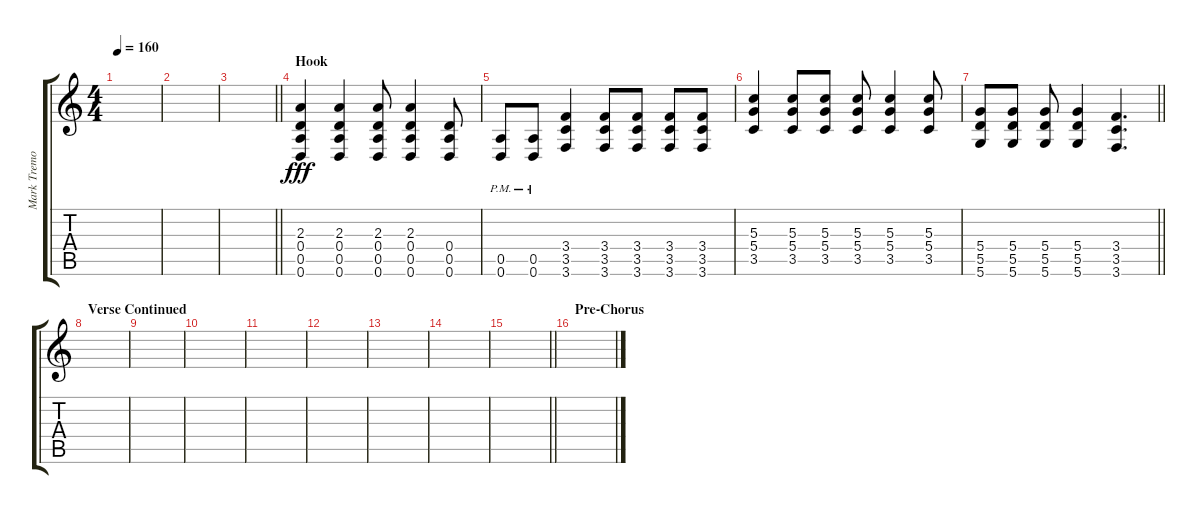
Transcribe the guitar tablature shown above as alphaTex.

\track ("Mark Tremonti [Overdubbed/FX]" "Mark Tremo") {instrument distortionguitar}
\staff {score tabs}
\tuning (E4 B3 G3 D3 A2 D2) {hide}
\ts (4 4)
\tempo 160
\clef g2
\ks c
|
|
\barLineRight lightlight
|
\section ("" "Hook")
(2.3 0.4 0.5 0.6).4{dy fff volume 12 balance 13 instrument overdrivenguitar} (2.3 0.4 0.5 0.6).4 (2.3 0.4 0.5 0.6).8 (2.3 0.4 0.5 0.6).4 (0.4 0.5 0.6).8 |
(0.5{pm} 0.6{pm}).8 (0.5{pm} 0.6{pm}).8 (3.4 3.5 3.6).4 (3.4 3.5 3.6).8 (3.4 3.5 3.6).8 (3.4 3.5 3.6).8 (3.4 3.5 3.6).8 |
(5.3 5.4 3.5).4 (5.3 5.4 3.5).8 (5.3 5.4 3.5).8 (5.3 5.4 3.5).8 (5.3 5.4 3.5).4 (5.3 5.4 3.5).8 |
\barLineRight lightlight
(5.4 5.5 5.6).8 (5.4 5.5 5.6).8 (5.4 5.5 5.6).8 (5.4 5.5 5.6).4 (3.4 3.5 3.6).4{d} |
\section ("" "Verse Continued")
|
|
|
|
|
|
|
\barLineRight lightlight
|
\section ("" "Pre-Chorus")
